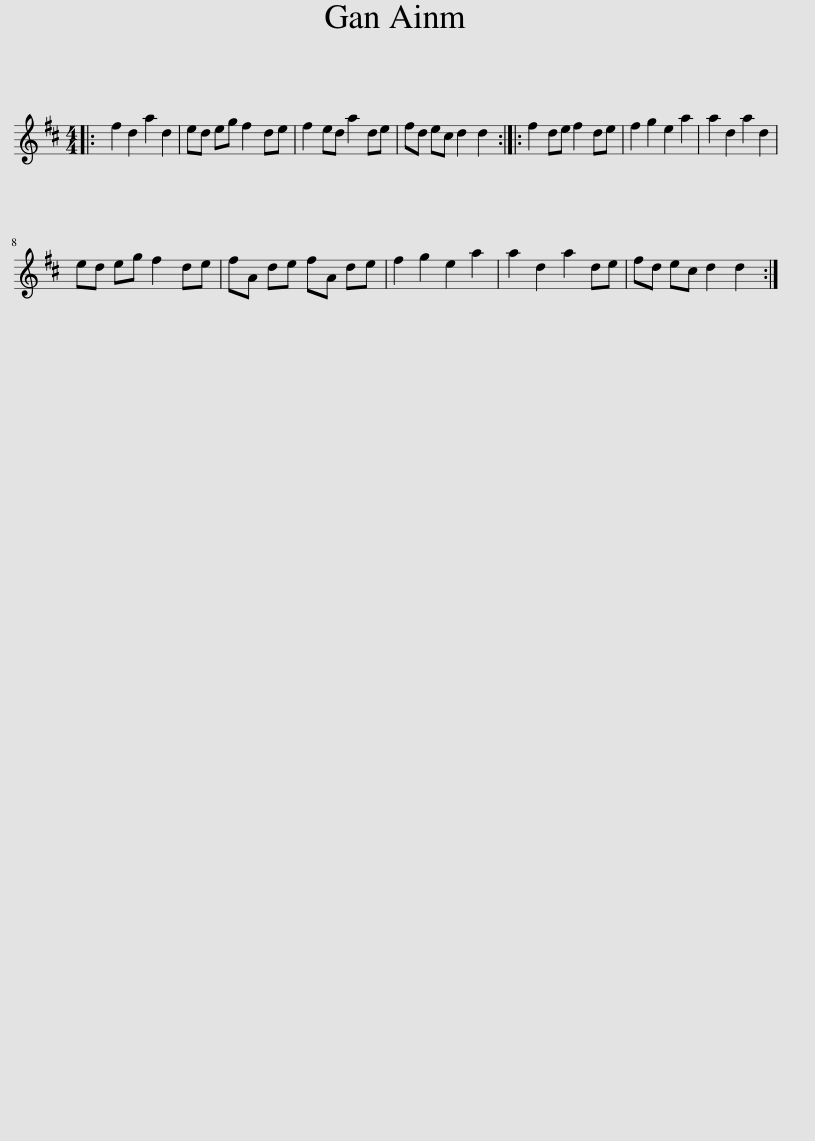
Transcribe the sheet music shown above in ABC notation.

X:1
L:1/8
M:4/4
I:linebreak $
K:D
V:1 treble
V:1
|: f2 d2 a2 d2 | ed eg f2 de | f2 ed a2 de | fd ec d2 d2 :: f2 de f2 de | %5
 f2 g2 e2 a2 | a2 d2 a2 d2 |$ ed eg f2 de | fA de fA de | f2 g2 e2 a2 | %10
 a2 d2 a2 de | fd ec d2 d2 :| %12
